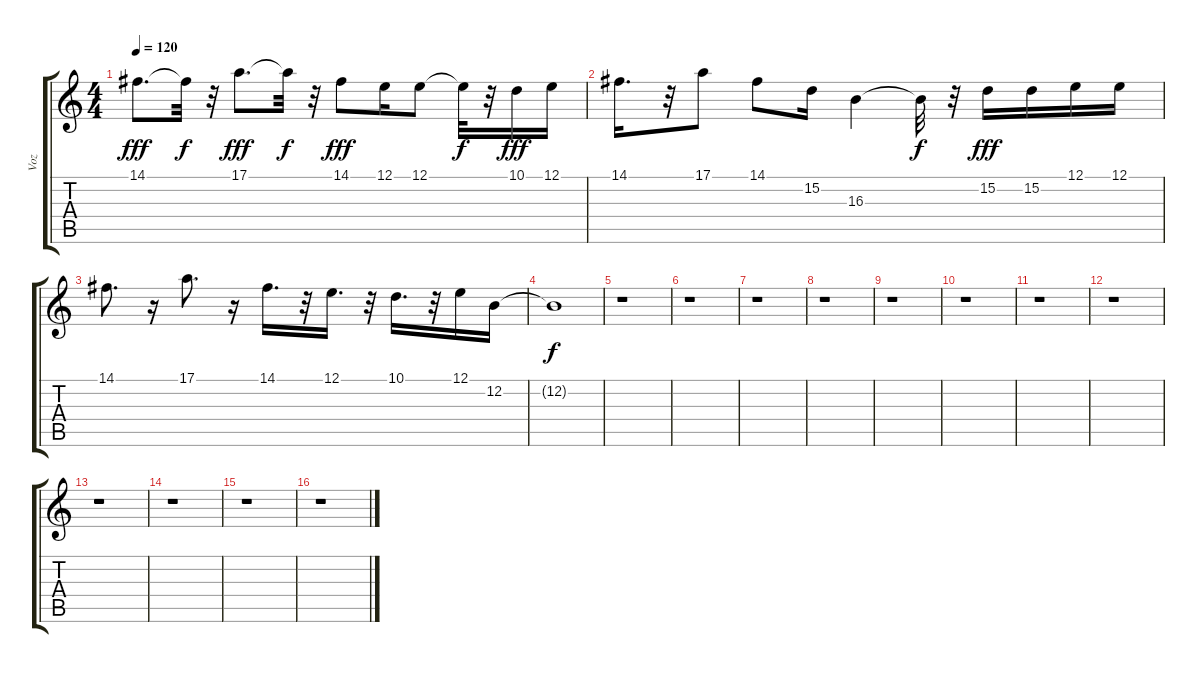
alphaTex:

\track ("Voz" "Voz") {instrument tuba}
\staff {score tabs}
\tuning (E4 B3 G3 D3 A2 E2) {hide}
\ts (4 4)
\tempo 120
\clef g2
\ks c
14.1.8{d dy fff} 14.1{t}.32{dy f} r.32 17.1.8{d dy fff} 17.1{t}.32{dy f} r.32 14.1.8{dy fff} 12.1.16 12.1.8 12.1{t}.32{dy f} r.32 10.1.16{dy fff} 12.1.16 |
14.1.16{d} r.32 17.1.8 14.1.8 15.2.16 16.3.4 16.3{t}.32{dy f} r.32 15.2.16{dy fff} 15.2.16 12.1.16 12.1.16 |
14.1.8{d} r.16 17.1.8{d} r.16 14.1.16{d} r.32 12.1.16{d} r.32 10.1.16{d} r.32 12.1.16 12.2.16 |
12.2{t}.1{dy f} |
r.1 |
r.1 |
r.1 |
r.1 |
r.1 |
r.1 |
r.1 |
r.1 |
r.1 |
r.1 |
r.1 |
r.1
